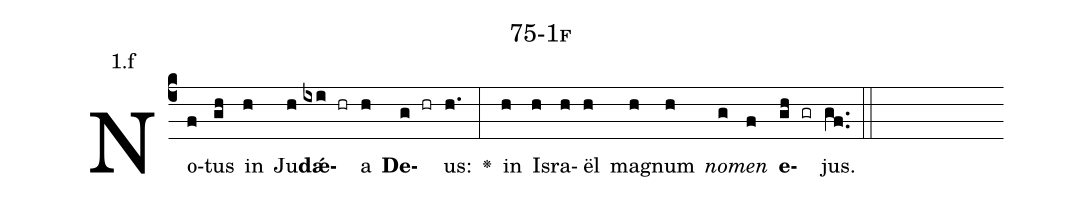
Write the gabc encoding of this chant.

name: 75-1f;
annotation: 1.f;
%%
(c4)No(f)tus(gh) in(h) Ju(h)<b>dǽ</b>(ixi hr)a(h) <b>De</b>(g hr)us:(h.) <v>\greheightstar</v>(:) in(h) Is(h)ra(h)ël(h) ma(h)gnum(h) <i>no</i>(g)<i>men</i>(f) <b>e</b>(gh gr)jus.(gf..) (::)


%E(h) u(h) o(g) u(f) a(gh) e.(gf..) (::)
